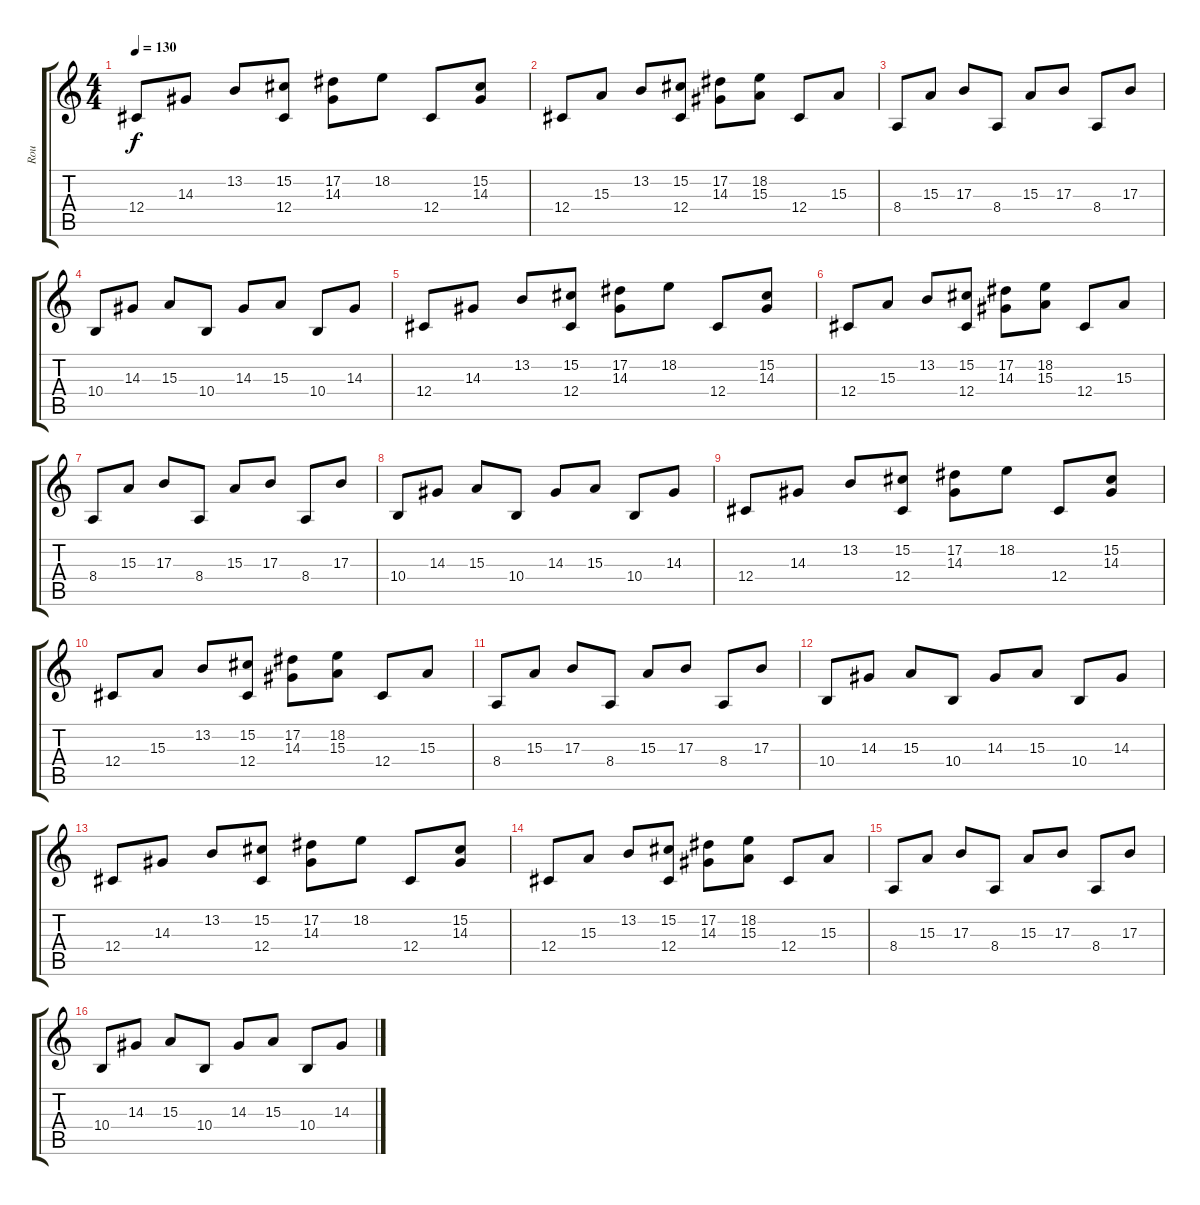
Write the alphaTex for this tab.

\track ("Rou" "Rou") {instrument lead1square}
\staff {score tabs}
\tuning (Eb4 Bb3 Gb3 Db3 Ab2 Db2) {hide}
\ts (4 4)
\tempo 130
\clef g2
\ks c
12.4.8{dy f volume 9} 14.3.8 13.2.8 (15.2 12.4).8 (17.2 14.3).8 18.2.8 12.4.8 (15.2 14.3).8 |
12.4.8 15.3.8 13.2.8 (15.2 12.4).8 (17.2 14.3).8 (18.2 15.3).8 12.4.8 15.3.8 |
8.4.8 15.3.8 17.3.8 8.4.8 15.3.8 17.3.8 8.4.8 17.3.8 |
10.4.8 14.3.8 15.3.8 10.4.8 14.3.8 15.3.8 10.4.8 14.3.8 |
12.4.8{volume 9} 14.3.8 13.2.8 (15.2 12.4).8 (17.2 14.3).8 18.2.8 12.4.8 (15.2 14.3).8 |
12.4.8 15.3.8 13.2.8 (15.2 12.4).8 (17.2 14.3).8 (18.2 15.3).8 12.4.8 15.3.8 |
8.4.8 15.3.8 17.3.8 8.4.8 15.3.8 17.3.8 8.4.8 17.3.8 |
10.4.8 14.3.8 15.3.8 10.4.8 14.3.8 15.3.8 10.4.8 14.3.8 |
12.4.8{volume 9} 14.3.8 13.2.8 (15.2 12.4).8 (17.2 14.3).8 18.2.8 12.4.8 (15.2 14.3).8 |
12.4.8 15.3.8 13.2.8 (15.2 12.4).8 (17.2 14.3).8 (18.2 15.3).8 12.4.8 15.3.8 |
8.4.8 15.3.8 17.3.8 8.4.8 15.3.8 17.3.8 8.4.8 17.3.8 |
10.4.8 14.3.8 15.3.8 10.4.8 14.3.8 15.3.8 10.4.8 14.3.8 |
12.4.8{volume 9} 14.3.8 13.2.8 (15.2 12.4).8 (17.2 14.3).8 18.2.8 12.4.8 (15.2 14.3).8 |
12.4.8 15.3.8 13.2.8 (15.2 12.4).8 (17.2 14.3).8 (18.2 15.3).8 12.4.8 15.3.8 |
8.4.8 15.3.8 17.3.8 8.4.8 15.3.8 17.3.8 8.4.8 17.3.8 |
10.4.8 14.3.8 15.3.8 10.4.8 14.3.8 15.3.8 10.4.8 14.3.8
